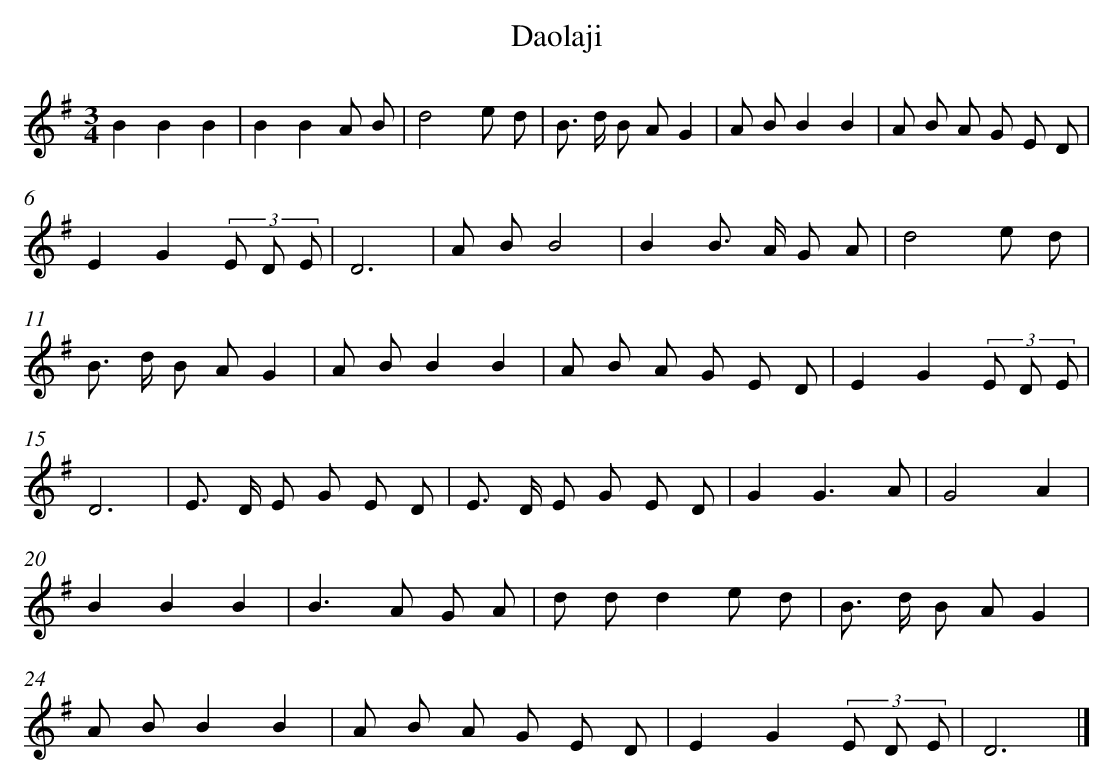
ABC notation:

X:1
T: Daolaji
L: 1/8
M: 3/4
K: G
B2B2B2 [I:setbarnb 1]|
B2B2A B |
d4e d |
B> d B AG2 |
A BB2B2 |
A B A G E D |
E2G2(3E D E |
D6 |
A BB4 |
B2B> A G A |
d4e d |
B> d B AG2 |
A BB2B2 |
A B A G E D |
E2G2(3E D E |
D6 |
E> D E G E D |
E> D E G E D |
G2G3A |
G4A2 |
B2B2B2 |
B2>A2 G A |
d dd2e d |
B> d B AG2 |
A BB2B2 |
A B A G E D |
E2G2(3E D E |
D6 |]
